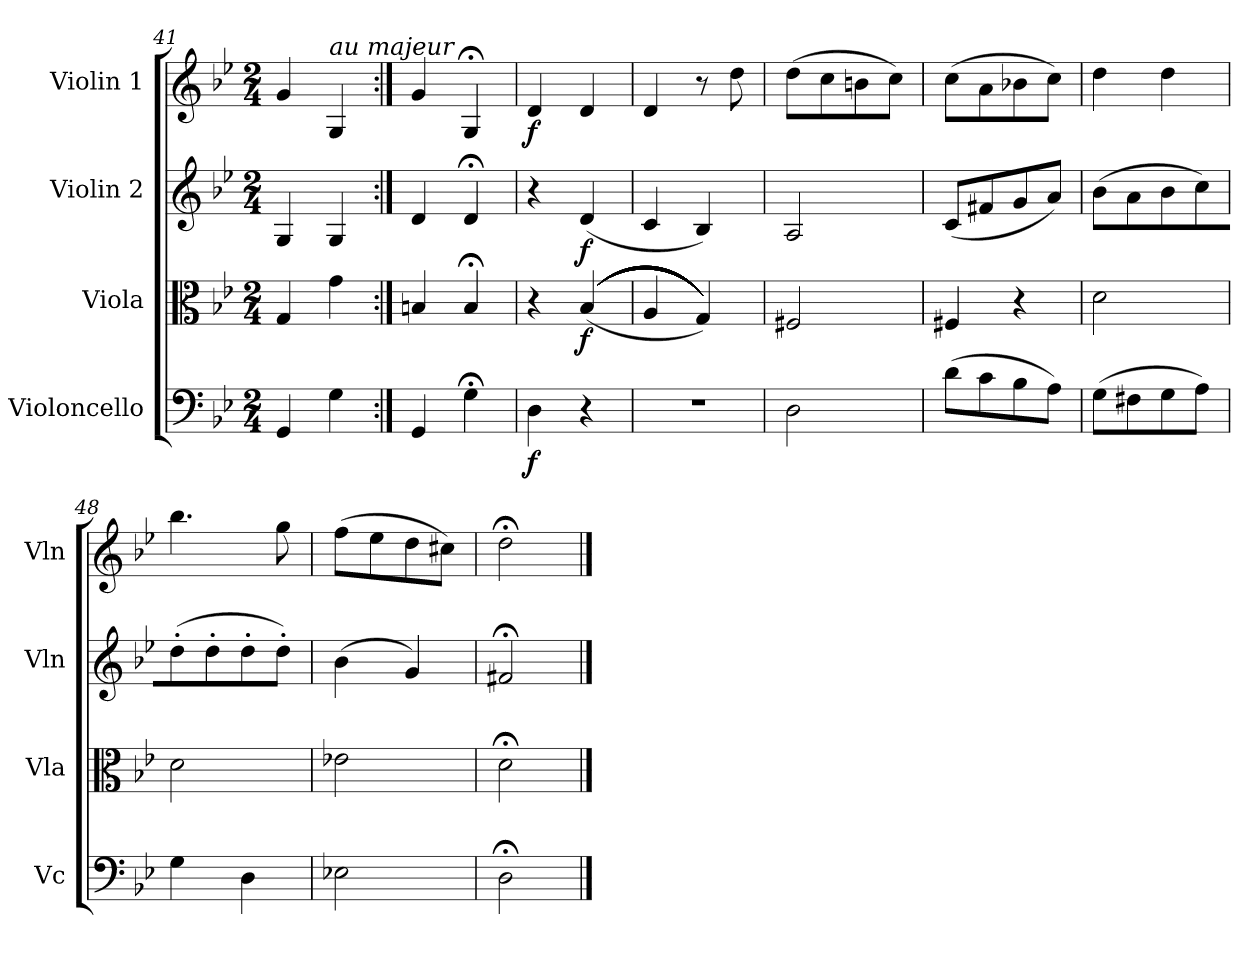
**kern	**dynam	**kern	**dynam	**kern	**dynam	**kern	**dynam
*part4	*part4	*part3	*part3	*part2	*part2	*part1	*part1
*staff4	*staff4	*staff3	*staff3	*staff2	*staff2	*staff1	*staff1
*I"Violoncello	*	*I"Viola	*	*I"Violin 2	*	*I"Violin 1	*
*I'Vc	*	*I'Vla	*	*I'Vln	*	*I'Vln	*
*clefF4	*	*clefC3	*	*clefG2	*	*clefG2	*
*k[b-e-]	*	*k[b-e-]	*	*k[b-e-]	*	*k[b-e-]	*
*M2/4	*	*M2/4	*	*M2/4	*	*M2/4	*
=41	=41	=41	=41	=41	=41	=41	=41
4GG/	.	4G/	.	4G/	.	4g/	.
!	!	!	!	!	!	!LO:TX:a:i:t=au majeur	!
4G\	.	4g\	.	4G/	.	4G/	.
!!LO:PB:g=z
=42:|!	=42:|!	=42:|!	=42:|!	=42:|!	=42:|!	=42:|!	=42:|!
4GG/	.	4Bn/	.	4d/	.	4g/	.
4G;<\	.	4B;</	.	4d;</	.	4G;</	.
=43	=43	=43	=43	=43	=43	=43	=43
!	!LO:DY:b	!	!	!	!	!	!LO:DY:b
4D\	f	4r	.	4r	.	4d/	f
!	!	!	!LO:DY:b	!	!LO:DY:b	!	!
4r	.	(((((((((((((((4B-/	f	(4d/	f	4d/	.
=44	=44	=44	=44	=44	=44	=44	=44
2r	.	4A/	.	4c/	.	4d/	.
.	.	4G/)))))))))))))))	.	4B-/)	.	8r	.
.	.	.	.	.	.	8dd\	.
=45	=45	=45	=45	=45	=45	=45	=45
2D\	.	2F#X/	.	2A/	.	(8dd\L	.
.	.	.	.	.	.	8cc\	.
.	.	.	.	.	.	8bn\	.
.	.	.	.	.	.	8cc\J)	.
=46	=46	=46	=46	=46	=46	=46	=46
(8d\L	.	4F#X/	.	(8c/L	.	(8cc\L	.
8c\	.	.	.	8f#X/	.	8a\	.
8B-\	.	4r	.	8g/	.	8b-X\	.
8A\J)	.	.	.	8a/J)	.	8cc\J)	.
=47	=47	=47	=47	=47	=47	=47	=47
(8G\L	.	2d\	.	(8b-\L	.	4dd\	.
8F#X\	.	.	.	8a\	.	.	.
8G\	.	.	.	8b-\	.	4dd\	.
8A\J)	.	.	.	8cc\)	.	.	.
=48	=48	=48	=48	=48	=48	=48	=48
4G\	.	2d\	.	(8dd'\	.	4.bb-\	.
.	.	.	.	8dd'\	.	.	.
4D\	.	.	.	8dd'\	.	.	.
.	.	.	.	8dd'\J)	.	8gg\	.
=49	=49	=49	=49	=49	=49	=49	=49
2E-X\	.	2e-X\	.	(4b-\	.	(8ff\L	.
.	.	.	.	.	.	8ee-\	.
.	.	.	.	4g/)	.	8dd\	.
.	.	.	.	.	.	8cc#X\J)	.
=50	=50	=50	=50	=50	=50	=50	=50
2D;<\	.	2d;<\	.	2f#X;</	.	2dd;<\	.
==	==	==	==	==	==	==	==
*-	*-	*-	*-	*-	*-	*-	*-
